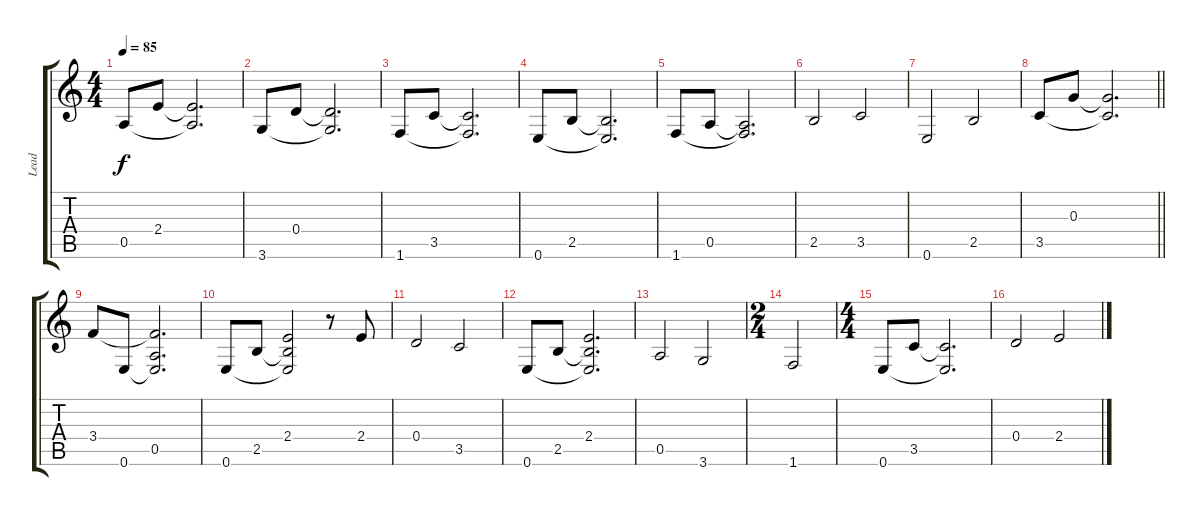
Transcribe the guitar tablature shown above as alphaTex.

\track ("Lead" "Lead") {instrument acousticguitarsteel}
\staff {score tabs}
\tuning (E4 B3 G3 D3 A2 E2) {hide}
\ts (4 4)
\tempo 85
\clef g2
\ks c
0.5.8{dy f} 2.4.8 (2.4{t} 0.5{t}).2{d} |
3.6.8 0.4.8 (0.4{t} 3.6{t}).2{d} |
1.6.8 3.5.8 (3.5{t} 1.6{t}).2{d} |
0.6.8 2.5.8 (2.5{t} 0.6{t}).2{d} |
1.6.8 0.5.8 (0.5{t} 1.6{t}).2{d} |
2.5.2 3.5.2 |
0.6.2 2.5.2 |
\barLineRight lightlight
3.5.8 0.3.8 (0.3{t} 3.5{t}).2{d} |
3.4.8 0.6.8 (3.4{t} 0.5 0.6{t}).2{d} |
0.6.8 2.5.8 (2.4 2.5{t} 0.6{t}).2 r.8 2.4.8 |
0.4.2 3.5.2 |
0.6.8 2.5.8 (2.4 2.5{t} 0.6{t}).2{d} |
0.5.2 3.6.2 |
\ts (2 4)
1.6.2 |
\ts (4 4)
0.6.8 3.5.8 (3.5{t} 0.6{t}).2{d} |
0.4.2 2.4.2
